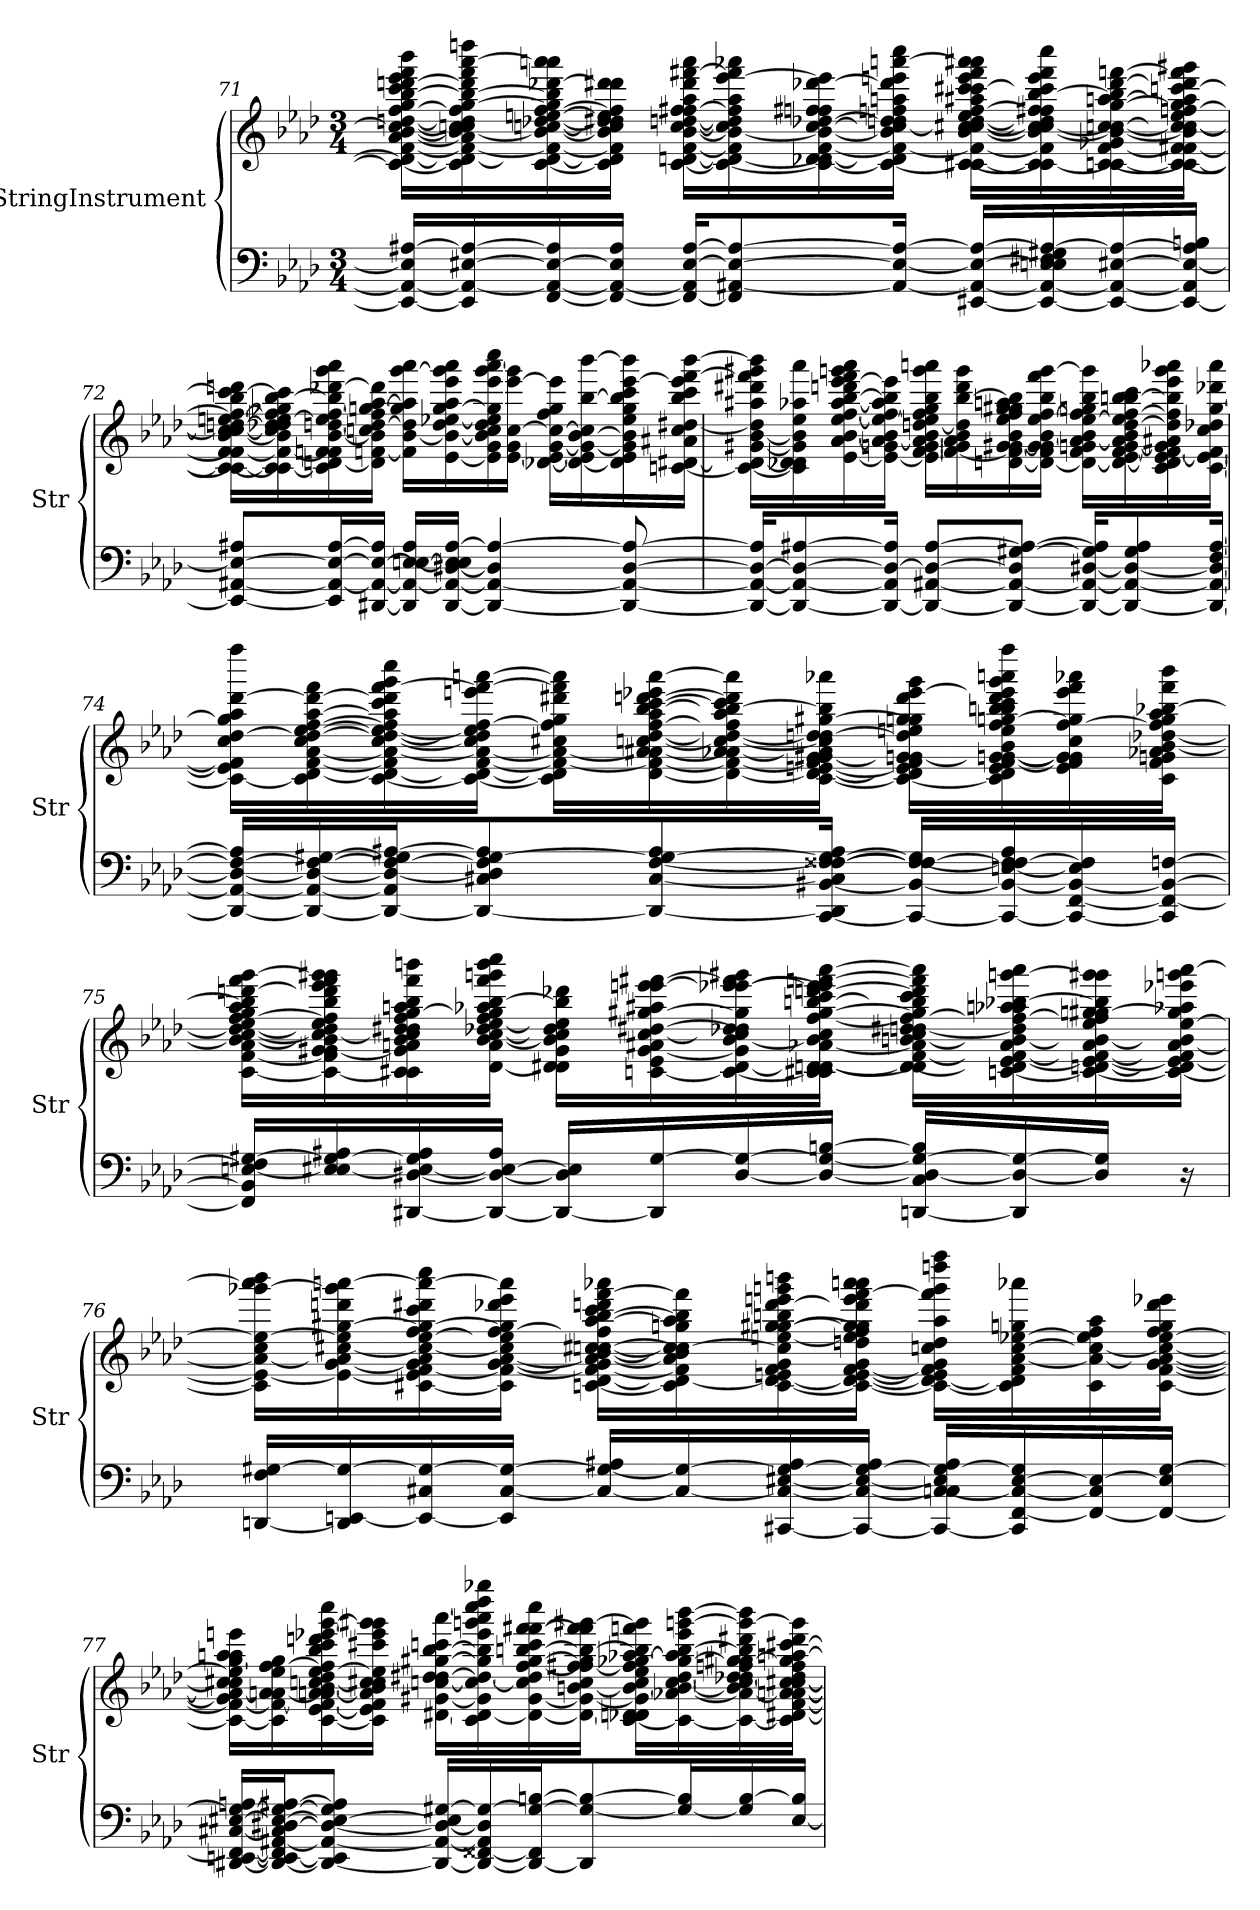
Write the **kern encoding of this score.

**kern	**kern
*part2	*part1
*staff2	*staff1
*I"StringInstrument	*I"StringInstrument
*I'Str	*I'Str
!!LO:LB:g=z
*clefF4	*clefG2
*k[b-e-a-d-]	*k[b-e-a-d-]
*M3/4	*M3/4
=71	=71
16EE#/_ 16AA#/_ 16E#/] [16A#X/LL	16c\_ 16d-\_ [16f\ [16a-\ [16b-\ 16cc#\_ [16ddn\ [16ff\ 16gg\ [16bb-\ 16ccc\ [16dddn\ 16eee-\ 16fff\ 16bbb-\LL
16EE#/] 16AA#/_ [16E#X/ 16A#/_	16c\] 16d-\_ 16f\_ 16a-\] 16b-\_ 16ccn\ 16cc#\] 16dd\] 16ff\] [16gg\ 16bb-\_ 16ddd\] 16fff\ [16aaa-\ 16ddddn\
[16FF/ 16AA#/_ 16E#/_ 16A#/]	[16c\ 16d-\_ 16f\_ 16b-\_ [16ccn\ [16dd-X\ [16een\ [16ff\ 16gg\] 16bb-\] [16ddd-X\ 16aaa-\] 16aaan\
16FF/_ 16AA#/_ 16E#/] 16A#/JJ	16c\] 16d-\] 16f\] 16b-\] 16cc\] 16dd-\] 16dd#X\ 16ee\] 16ff\] 16ddd-\] 16ddd#X\JJ
16FF/_ 16AA#/] [16E#/ [16A#/KL	[16c\ [16dn\ [16f\ [16b-\ [16cc\ [16ddn\ 16ff\ [16ff#X\ 16aa-\ 16ddd#\ [16fff#X\ 16aaa\LL
8FF/] [8AA#X/ 8E#/_ 8A#/_	16c\_ 16d\_ 16f\] 16b-\_ 16cc\] 16dd\] 16ff#\] 16aa-\ [16eee-\ 16fff#\] 16aaa-X\
.	16c\_ [16d-X\ 16d\] [16f\ 16b-\_ [16cc\ [16dd-X\ 16ffn\ 16ff#X\ [16ddd-X\ 16eee-\]
16AA#/_ 16E#/_ 16A#/_Jk	16c\_ 16d-\] 16f\_ 16b-\] 16cc\_ 16dd-\] 16ddn\ 16ffn\ 16aan\ 16ddd-\] 16eeen\ [16aaan\ 16cccc\JJ
[16EE#X/ 16AA#/_ 16E#/_ 16A#/_LL	16c\_ [16c#X\ 16f\_ [16b-\ 16cc\_ [16cc#X\ [16dd\ 16ee\ [16ff\ 16aa#X\ 16ccc\ [16ccc#X\ 16eee\ 16fff#\ 16aaa\] 16aaa#X\LL
16EE#/_ 16AA#/_ 16En/ 16E#/] 16F#X/ 16G#X/ 16A#/_	16c\] 16c#\_ 16f\] 16b-\_ 16cc\] 16cc#\_ 16dd\] 16ff\] 16ff#X\ [16bb-\ 16ccc#\] 16eee\ 16fff#\ 16cccc\
16EE#/_ 16AA#/_ [16E#X/ 16A#/_	[16cn\ 16c#\_ [16f\ 16g-X\ 16b-\_ [16ccn\ 16cc#\_ [16gg\ [16aan\ 16bb-\] [16ddd-\ [16fffn\
16EE#/_ 16AA#/] 16E#/_ 16A#/] 16Bn/JJ	16c\_ 16c#\_ 16f\] [16f#X\ 16b-\] 16cc\_ 16cc#\_ 16ee\ [16ffn\ 16gg\] 16aa\] [16cccn\ 16ddd-\] 16fff\] 16ggg#X\JJ
!!LO:PB:g=z
=72	=72
8EE#/_ [8AA#X/ 8E#/_ 8A#X/L	16c\_ 16c#\_ 16f\ 16f#\_ [16b-\ 16cc\_ 16cc#\] [16ddn\ [16een\ 16ff\_ 16bb-\ 16ccc\_ 16dddn\LL
.	16c\] 16c#\_ 16f#\_ 16b-\] 16cc\] 16dd-X\ 16dd\] 16ee\_ 16ff\] 16gg-X\ [16bb-\ 16ccc\]
16EE#/] 16AA#/_ 16E#/_ [16A#/L	16c#\] [16dn\ 16fn\ 16f#\] [16b-\ [16ddn\ 16ee\] [16ff\ 16bb-\] [16ddd-X\ 16ggg\ 16aaa-\
[16DD#X/ 16AA#/_ 16E#/_ 16A#/]JJ	16d\] [16fn\ 16b-\] 16ccn\ 16dd\_ 16ff\] [16ggn\ [16aa-\ 16ddd-\]JJ
16DD#/] 16AA#/_ [16En/ 16E#/_ 16A#/LL	16f\] [16b-\ 16dd\] 16gg\] 16aa-\] [16ggg\ 16aaa-\LL
[16DD#/ 16AA#/_ [16D#X/ 16E/] 16E#/] [16A#/JJ	[16e-\ 16b-\_ 16dd\ [16ee-X\ [16gg\ 16aa-\ 16eee-\ 16ggg\] 16aaa-\
4DD#/_ 4AA#/_ 4D#/] 4A#/_	16e-\] 16g\ 16b-\] 16cc\ 16dd\ 16ee-\] 16gg\] 16eee-\ [16ggg\ 16aaa-\ 16cccc\
.	[16e-\ 16g\ [16cc\ [16eee-\ 16ggg\]JJ
.	[16d-X\ 16e-\_ [16g\ 16cc\_ 16ff\ 16gg\ 16eee-\]LL
.	16d-\_ 16e-\] 16g\_ [16b-\ 16cc\] [16bb-\ [16bbb-\
8DD#/_ 8AA#/_ [8D#/ 8A#/_	16d-\] 16e-\ 16g\] 16b-\] 16ee-\ 16gg\ 16bb-\] 16ccc\ [16eee-\ 16bbb-\]
.	[16cn\ [16d#X\ 16a#X\ 16cc\ [16dd#X\ 16bb-\ 16ccc\ 16eee-\] [16fff\ [16bbb-\JJ
!!LO:LB:g=z
=73	=73
16DD#/_ 16AA#/_ 16D#/_ 16A#/]KL	16c\_ 16d#\_ [16g#X\ [16b-\ 16dd#\] 16aa#X\ 16ddd#X\ 16fff\] 16ggg#X\ 16bbb-\]LL
8DD#/_ 8AA#/_ 8D#/_ [8A#X/	16c\] 16d-X\ 16d#\] 16g#\] 16b-\] 16ee-\ 16aa-X\ 16aaa-\
.	[16e-\ [16a-\ [16b-\ [16ee-\ [16ff\ [16aa-\ [16bb-\ 16dddn\ [16eee-\ 16fff\ 16gggn\ 16aaa-\
16DD#/_ 16AA#/] 16D#/_ 16A#/]Jk	16e-\_ 16gn\ 16a-\_ 16b-\] 16ee-\_ 16ff\] 16aa-\] 16bb-\] 16eee-\]JJ
8DD#/_ [8AA#X/ 8D#/_ [8A#/L	16e-\] [16f\ [16g\ 16a-\_ [16b-\ [16ddn\ 16ee-\] 16ff\ 16gg\ 16bb-\ 16ggg\ 16aaan\LL
.	16f\_ 16g\] 16a-\] 16b-\] 16dd\] [16bb-\ 16ddd\ 16ggg\
8DD#/_ 8AA#/_ 8D#/] [8G#X/ 8A#/_J	[16dn\ 16f\] [16g\ [16g#X\ 16b-\ 16ee-\ 16ff\ 16gg\ 16gg#X\ 16aan\ 16bb-\]
.	16d\_ 16f\ 16g\] 16g#\] [16b-\ [16ee-\ [16ff\ 16bb-\ 16fff\ [16ggg\JJ
16DD#/_ 16AA#/_ [16D#X/ 16G#/] 16A#/]KL	16d\_ 16f\ 16gn\ [16a-\ 16b-\] 16ee-\_ 16ff\] 16ggn\ 16bb-\ 16ggg\]LL
8DD#/_ 8AA#/_ 8D#/_ 8G#/ 8A#/	16d\_ 16e-\ [16f\ [16g\ 16a-\] 16b-\ [16dd\ 16ee-\] [16ff\ [16bb-\ 16bbn\ 16ccc\
.	16c\ 16d\] [16e-\ 16f\_ 16g\] 16a#X\ 16dd\] 16ff\] 16bb-\] 16eee-\ 16ggg\ 16aaa-X\
16DD#/_ 16AA#/_ 16D#/_ [16F/ [16A#/Jk	[16c\ 16e-\_ 16f\_ 16cc\ 16dd-X\ [16gg\ 16ddd-X\ 16aaa-\JJ
!!LO:LB:g=z
=74	=74
16DD#/_ 16AA#/_ 16D#/_ 16F/_ 16A#/]LL	16c\_ 16e-\] 16f\] 16cc\ [16dd-\ 16gg\] 16aa-\ [16ddd-\ 16ffff\LL
16DD#/_ 16AA#/_ 16D#/_ 16F/_ [16G#X/	16c\] [16d-\ [16f\ [16a-\ 16cc\ 16dd-\_ [16ee-\ [16ff\ [16aa-\ 16ddd-\_ 16fff\
16DD#/_ 16AA#/] 16D#/_ 16F/_ 16G#/] [16A#X/J	[16c\ 16d-\_ 16f\] 16a-\_ [16cc\ 16dd-\_ 16ee-\_ 16ff\] 16aa-\] 16ccc\ 16ddd-\] [16fff\ 16ggg\ 16cccc\
8DD#/_ 8C#X/ 8D#/] 8F/] [8G#/ 8A#/]	16c\_ 16d-\_ [16f\ 16a-\_ 16cc\] 16dd-\] 16ee-\] [16ff\ 16eeen\ 16fff\_ [16aaan\JJ
.	16c\] 16d-\] 16f\_ 16a-\_ 16cc#X\ 16ff\] 16gg\ 16ddd#X\ 16fff\] 16aaa\]LL
8DD#/_ [8C#/ [8F/ 8G#/_ 8A#/	[16d-\ 16f\_ 16a-\] [16a#X\ [16ccn\ [16dd-\ [16ff\ 16aa-\ [16bb-\ [16ccc\ [16dddn\ 16eee-X\ [16aaa\
.	16d-\_ 16f\_ 16a-X\ 16a#\_ 16cc\_ 16dd-\_ 16ff\] 16aa-\ 16bb-\_ 16ccc\] 16ddd\] 16aaa\]
[16CC/ 16DD#/] [16BB#X/ 16C#/] 16F/_ [16F##X/ 16G#/_ 16A#/Jk	[16c\ 16d-\_ [16en\ 16f\] 16g\ [16g#X\ 16a#\] 16cc\] 16dd-\] [16ddn\ [16gg#X\ 16bb-\] 16aaa-X\JJ
16CC/_ 16BB#/_ 16F/_ 16F##/_ 16G#/]LL	16c\_ 16d-\] 16e\] 16f\ 16gn\ 16g#\_ 16dd\] 16een\ 16ggn\ 16gg#\] 16ddd\ [16eee-\ 16ggg\LL
16CC/_ 16BB#/_ [16En/ 16F/_ 16F##/] 16A#/	16c\] 16d-\ 16e\ [16f\ [16gn\ 16g#\_ 16b-\ 16ee\ 16ff\ [16ggn\ 16bb-\ 16bbn\ 16ccc\ 16ddd\ 16eee-\] 16ggg\ 16aaan\ 16ffff\
16CC/_ [16FF/ 16BB#/_ 16E/] 16F/]	16e\ 16f\] 16g\] 16g#\] 16cc\ [16ff\ 16gg\] 16eee-\ 16fff\ 16aaa-X\
16CC/] 16FF/_ 16BB#/_ [16Fn/JJ	16c\ 16f\ 16gn\ 16a-X\ [16b-\ [16dd-X\ 16ff\] 16gg\ 16aa-\ [16bb-X\ 16fff\ 16bbb-\JJ
!!LO:LB:g=z
=75	=75
16FF/] 16BB#/] [16En/ 16F/] [16G#X/LL	[16c\ [16f\ 16a-\ 16b-\_ [16cc\ 16dd-\_ 16ee-\ [16ff\ 16gg\ 16aa-\ 16bb-\] [16dddn\ 16fff\ [16ggg\LL
16E/] [16E#X/ 16G#/_ 16A#X/	16c\_ 16f\] 16g\ [16g#X\ 16b-\] 16cc\_ 16dd-\] 16ee-\ 16ff\] 16bb-\ 16ddd\] 16eee-\ 16fff\ 16ggg\] 16ggg#X\
[16DD#X/ [16D#X/ 16E#/_ 16G#/] 16A#/	16c\] 16c#X\ 16g#\] 16an\ 16b-\ 16cc\] 16dd-\ 16dd#X\ 16ff\ [16gg\ 16aan\ 16bb-\ 16fff\ 16bbbn\
16DD#/_ 16D#/_ 16E#/_ 16A#/JJ	[16d-\ 16a\ [16b-\ [16cc\ 16dd-X\ [16ee-\ 16ff\ 16gg\] 16aa-X\ [16bb-\ 16fff\ 16gggn\ 16bbb\ 16cccc\JJ
16DD#/_ 16D#/] 16E#/]LL	16d-\] 16d#X\ 16g#\ 16b-\] 16cc\] 16dd-\ 16ee-\] 16bb-\] 16ddd-X\LL
16DD#/] [16G#/	[16cn\ 16e-\ [16g#\ 16a#X\ [16cc\ [16dd#X\ [16gg#X\ 16aa#X\ 16eee-\ [16eeen\ [16fff#X\
[16D#/ 16G#/_	16c\_ [16d#\ 16g#\] [16b-\ 16cc\] 16dd-X\ 16dd#\] 16gg#\] [16eee-X\ 16eee\_ 16fff#\] 16ggg#X\
16D#/_ 16G#/_ [16Bn/JJ	16c\] 16c#X\ [16dn\ 16d#\_ [16a-X\ 16b-\] 16cc\ [16ff\ [16gg#\ [16bbn\ 16ccc\ [16dddn\ 16eee-\] 16eee\] [16fffn\ [16aaa-\JJ
[16DDn/ 16C/ 16D#/_ 16G#/_ 16B/]LL	16d\_ 16d#\] [16f\ 16a-\] [16bn\ 16cc\ [16ddn\ 16dd#X\ 16ff\_ 16gg#\] 16bb\] 16ccc\ 16ddd\] 16fff\] 16aaa-\]LL
16DD/] 16D#/_ 16G#/_	[16cn\ 16d\] [16e-\ 16f\_ 16a-\ 16b\_ 16dd\] 16ff\_ 16aa-X\ 16aan\ [16bb-X\ [16gggn\ 16aaa-\
16D#/] 16G#/]JJ	16c\_ [16dn\ 16e-\_ 16f\_ 16a-\ 16b\_ 16ee-\ 16ff\] [16ggn\ 16gg#X\ 16bb-\] 16ggg\] 16ggg#X\
16r	16c\_ 16d\] 16e-\_ 16f\] [16a-\ 16b\] [16ee-\ 16gg\] 16aa-X\ 16eee-X\ 16gggn\ [16aaa-\JJ
!!LO:LB:g=z
=76	=76
[16DDn/ 16F/ [16G#X/LL	16c\] 16e-\_ 16a-\_ 16cc\ 16ee-\_ [16ggg-X\ 16aaa-\] 16bbb-\LL
16DD/] [16EEn/ 16G#/_	16e-\_ [16g\ 16a-\] [16cc#X\ 16ee-\] [16gg#X\ 16dddn\ 16ggg-\] [16aaan\
16EE/_ 16C#X/ 16G#/_	[16c#X\ 16e-\] [16f\ 16g\] 16a-\ 16cc#\_ [16ee-\ 16ff\ 16gg#\_ 16ccc\ 16ddd#X\ 16aaa\_ 16cccc\
16EE/] [16C#/ 16G#/_JJ	16c#\] 16f\_ [16g\ [16a-\ 16cc#\] 16ee-\] [16ff\ 16gg#\] 16ddd-X\ 16eee-\ 16aaa\]JJ
16C#/_ 16G#/_ 16A#X/LL	[16cn\ [16d-\ 16f\_ 16g\] 16a-\_ [16b-\ [16ccn\ [16cc#X\ 16ff\] [16aa-\ [16bb-\ 16ccc\ 16dddn\ [16fff\ 16aaa-X\LL
16C#/_ 16G#/_	16c\] 16d-\_ 16f\] 16a-\] 16b-\] 16cc\_ 16cc#\] 16ggn\ 16aa-\] 16bb-\] 16fff\]
[16CC#X/ 16C#/_ [16E#X/ 16G#/_ 16A#/	[16c\ 16d-\_ 16en\ 16f\ 16g\ 16cc\] [16een\ [16gg\ [16gg#X\ 16bbn\ [16ddd\ 16eeen\ 16gggn\ 16bbbn\
16CC#/_ 16C#/_ 16E#/_ 16G#/_ 16A#/JJ	16c\_ 16d-\_ [16e\ [16f\ 16g\ 16ddn\ 16ee\] 16ff\ 16gg\] 16gg#\] 16ddd\] 16eee\ [16fff\ 16aaa-\ 16aaan\JJ
16CC#/_ [16Cn/ 16C#/] 16E#/] 16G#/_ 16A#/LL	16c\_ 16d-\_ 16e\] 16f\] 16g\ 16ccn\ 16dd\ 16aa-\ 16fff\] 16ggg\ 16ddddn\ 16ffff\LL
16CC#/] [16FF/ 16C/_ [16E#/ 16G#/]	16c\] 16d-\] 16f\ [16a-\ [16cc\ [16ee-X\ 16ggn\ 16aaa-X\
16FF/_ 16C/] 16E#/_	16c\ 16a-\_ 16cc\_ 16ee-\] 16ff\ 16aa-\
16FF/_ 16E#/] [16G#/JJ	[16c\ [16f\ [16g\ 16a-\_ 16cc\_ [16ee-\ 16ff\ 16gg\ 16ddd\ 16eee-X\JJ
!!LO:LB:g=z
=77	=77
[16DD#X/ [16EEn/ 16FF/_ [16C#X/ [16E#X/ 16G#/_ 16An/LL	16c\_ 16f\_ 16g\] 16a-\_ 16cc\] 16cc#X\ 16ee-\_ 16gg\ 16aa-\ 16aan\ 16eeen\LL
16DD#/_ 16EE/_ 16FF/] [16AA#X/ 16C#/] [16D#X/ 16E#/_ 16G#/_ [16A#X/J	16c\] 16f\_ 16a-\_ 16an\ 16ee-\] [16ff\ 16gg\
8DD#/_ 8EE/] 8AA#/_ 8D#/_ 8E#/_ 8G#/] 8A#/]J	[16c\ [16e-\ 16f\_ 16a-\_ 16an\ [16b-\ [16ccn\ 16dd-\ [16ee-\ 16ff\] 16bb-\ 16ccc\ 16dddn\ [16eee-X\ [16ggg\ 16cccc\
.	16c\] 16e-\] 16f\] 16a-\] 16b-\] 16cc\] 16cc#X\ 16ee-\] 16ccc#X\ 16eee-\] 16ggg\] 16ggg#X\JJ
16DD#/_ 16AA#/_ 16D#/_ 16E#/] [16G#X/LL	[16d#X\ [16g#X\ [16ccn\ 16dd-\ [16dd#X\ [16gg#X\ [16bb-\ 16cccn\ [16aaa-\LL
16DD#/_ [16FF##X/ 16AA#/] 16D#/] 16G#/_	16c\ 16d#\_ 16g#\] 16cc\_ 16dd#\_ 16gg#\] 16bb-\] 16eee-\ 16gggn\ 16aaa-\] 16cccc\ 16dddd-\ 16gggg-X\
16DD#/_ 16FF##/] 16G#/_ [16Bn/J	16d#\_ [16g#\ 16cc\] 16dd#\] [16ff\ [16gg#\ [16bbn\ 16ccc\ [16fff\ [16fff#X\ 16cccc\
8DD#/] 8G#/_ 8B/_	16d#\_ 16g#\_ [16bn\ 16cc\ 16ff\_ 16ff#X\ 16gg#\] 16bb\_ 16fff\] 16fff#\] [16ggg#X\JJ
.	[16c\ 16d-X\ 16dn\ 16d#\] 16g#\] 16b\_ 16cc\ 16ee-\ 16ff\] [16gg-X\ [16aa-X\ 16bb\] 16fffn\ 16ggg#\]LL
16G#/_ 16B/]L	16c\_ [16a-X\ 16b\_ [16cc\ [16dd#\ 16gg-\_ 16aa-\] [16bb\ 16eee-\ [16gggn\ [16bbb-\
16G#/] [16B/	16c\_ 16a-\_ 16b\] 16cc\] 16dd-X\ 16dd#\_ 16ffn\ 16gg-\] [16gg#X\ 16bb\] 16ddd#X\ 16ggg\_ 16bbb-\]
[16E#/ 16B/]JJ	16c\] [16d#X\ [16f\ 16a-\_ [16an\ [16cc\ [16cc#X\ 16dd#\] 16ff\ 16gg#\] [16aan\ [16ccc#X\ 16ddd#\ 16ggg\]JJ
=	=
*-	*-
